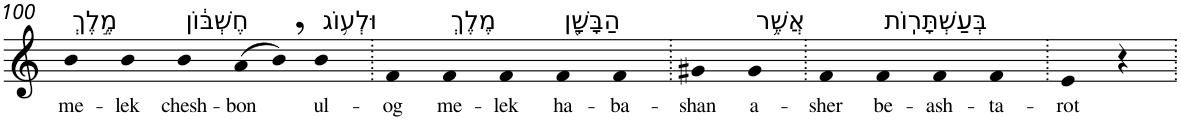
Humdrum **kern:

**kern	**text
*part1	*part1
*staff1	*staff1
*I"Piano	*
*I'Pno	*
!!LO:PB:g=z
*clefG2	*
*k[]	*
=100	=100
!LO:TX:a:t=מֶ֣לֶךְ	!
!	!LO:LY:b
4b	me-
!	!LO:LY:b
4b	-lek
!LO:TX:a:t=חֶשְׁבּ֔וֹן	!
!	!LO:LY:b
4b	chesh-
!	!LO:LY:b
(>8a	-bon
8b,)	.
!LO:TX:a:t=וּלְע֥וֹג	!
!	!LO:LY:b
4b	ul-
=101.	=101.
!	!LO:LY:b
4f	-og
!LO:TX:a:t=מֶלֶךְ	!
!	!LO:LY:b
4f	me-
!	!LO:LY:b
4f	-lek
!LO:TX:a:t=הַבָּשָׁ֖ן	!
!	!LO:LY:b
4f	ha-
!	!LO:LY:b
4f	-ba-
=102.	=102.
!	!LO:LY:b
4g#X	-shan
!LO:TX:a:t=אֲשֶׁ֥ר	!
!	!LO:LY:b
4g#	a-
=103.	=103.
!	!LO:LY:b
4f	-sher
!LO:TX:a:t=בְּעַשְׁתָּרֽוֹת	!
!	!LO:LY:b
4f	be-
!	!LO:LY:b
4f	-ash-
!	!LO:LY:b
4f	-ta-
=104.	=104.
!	!LO:LY:b
4e	-rot
4r	.
=.	=.
*-	*-
